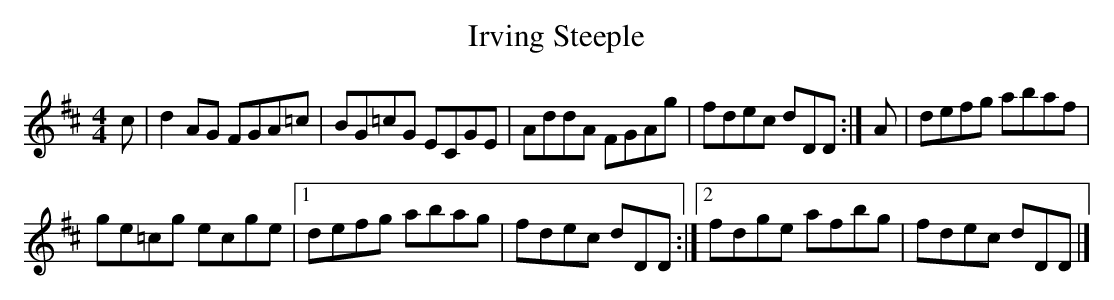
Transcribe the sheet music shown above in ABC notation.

X:1
T:Irving Steeple
M:4/4
L:1/8
K:D
c|d2 AG FGA=c|BG=cG ECGE|AddA FGAg|fdec dDD:|]A|defg abaf|
ge=cg ecge|1defg abag|fdec dDD:|]2fdge afbg|fdec dDD|]
